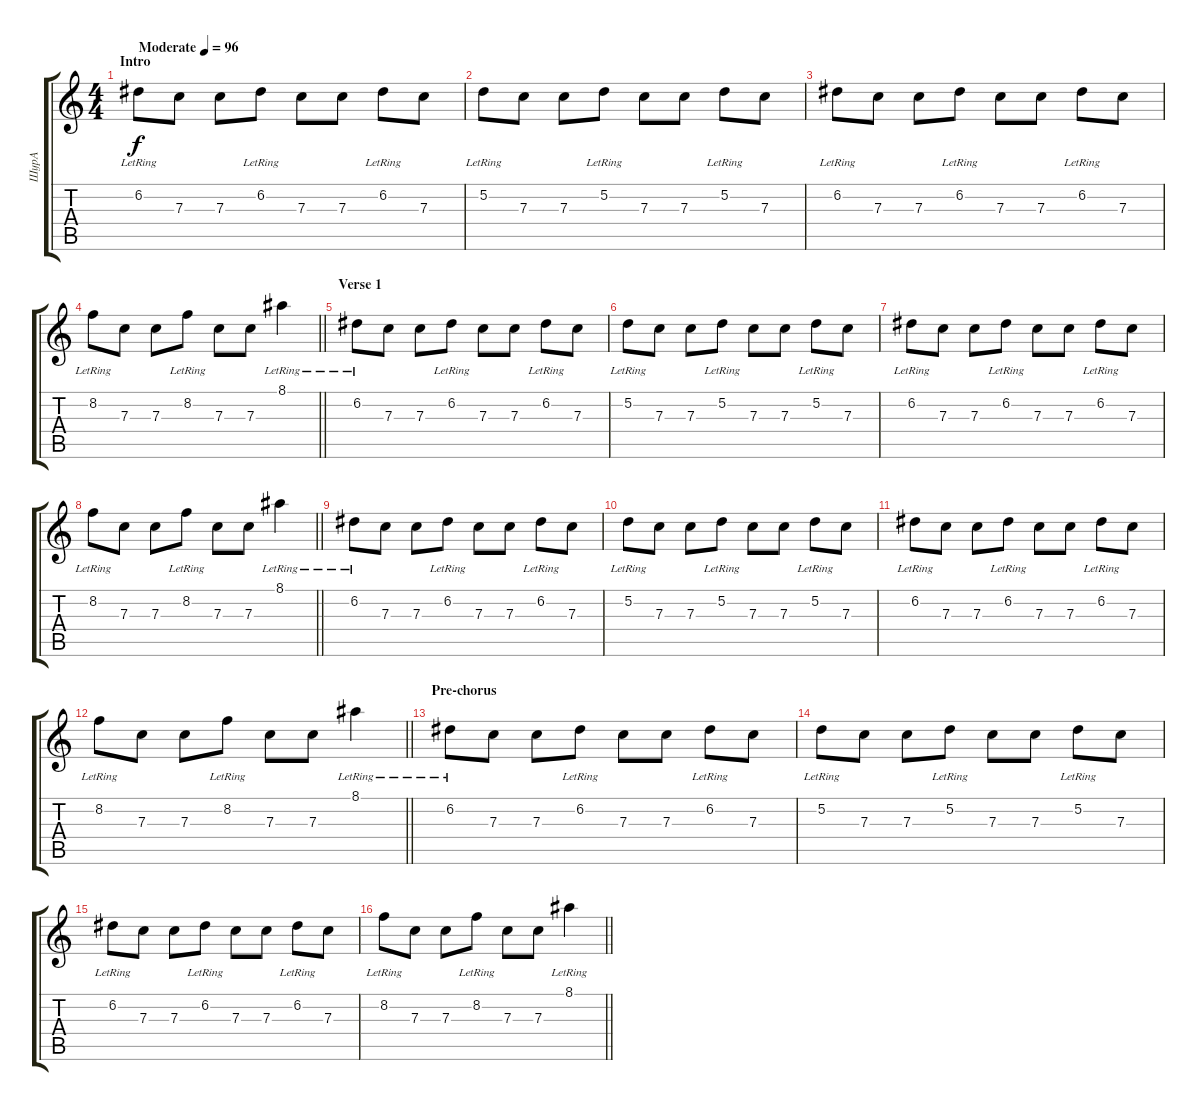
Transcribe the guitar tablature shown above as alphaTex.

\track ("ШурА" "ШурА") {instrument electricguitarclean}
\staff {score tabs}
\tuning (D4 A3 F3 C3 G2 C2) {hide}
\ts (4 4)
\section ("" "Intro")
\tempo (96 "Moderate")
\clef g2
\ks c
6.2{lr}.8{dy f instrument electricguitarclean} 7.3.8 7.3.8 6.2{lr}.8 7.3.8 7.3.8 6.2{lr}.8 7.3.8 |
5.2{lr}.8 7.3.8 7.3.8 5.2{lr}.8 7.3.8 7.3.8 5.2{lr}.8 7.3.8 |
6.2{lr}.8 7.3.8 7.3.8 6.2{lr}.8 7.3.8 7.3.8 6.2{lr}.8 7.3.8 |
\barLineRight lightlight
8.2{lr}.8 7.3.8 7.3.8 8.2{lr}.8 7.3.8 7.3.8 8.1{lr}.4 |
\section ("" "Verse 1")
6.2{lr}.8 7.3.8 7.3.8 6.2{lr}.8 7.3.8 7.3.8 6.2{lr}.8 7.3.8 |
5.2{lr}.8 7.3.8 7.3.8 5.2{lr}.8 7.3.8 7.3.8 5.2{lr}.8 7.3.8 |
6.2{lr}.8 7.3.8 7.3.8 6.2{lr}.8 7.3.8 7.3.8 6.2{lr}.8 7.3.8 |
\barLineRight lightlight
8.2{lr}.8 7.3.8 7.3.8 8.2{lr}.8 7.3.8 7.3.8 8.1{lr}.4 |
\section ("" "")
6.2{lr}.8 7.3.8 7.3.8 6.2{lr}.8 7.3.8 7.3.8 6.2{lr}.8 7.3.8 |
5.2{lr}.8 7.3.8 7.3.8 5.2{lr}.8 7.3.8 7.3.8 5.2{lr}.8 7.3.8 |
6.2{lr}.8 7.3.8 7.3.8 6.2{lr}.8 7.3.8 7.3.8 6.2{lr}.8 7.3.8 |
\barLineRight lightlight
8.2{lr}.8 7.3.8 7.3.8 8.2{lr}.8 7.3.8 7.3.8 8.1{lr}.4 |
\section ("" "Pre-chorus")
6.2{lr}.8 7.3.8 7.3.8 6.2{lr}.8 7.3.8 7.3.8 6.2{lr}.8 7.3.8 |
5.2{lr}.8 7.3.8 7.3.8 5.2{lr}.8 7.3.8 7.3.8 5.2{lr}.8 7.3.8 |
6.2{lr}.8 7.3.8 7.3.8 6.2{lr}.8 7.3.8 7.3.8 6.2{lr}.8 7.3.8 |
\barLineRight lightlight
8.2{lr}.8 7.3.8 7.3.8 8.2{lr}.8 7.3.8 7.3.8 8.1{lr}.4
